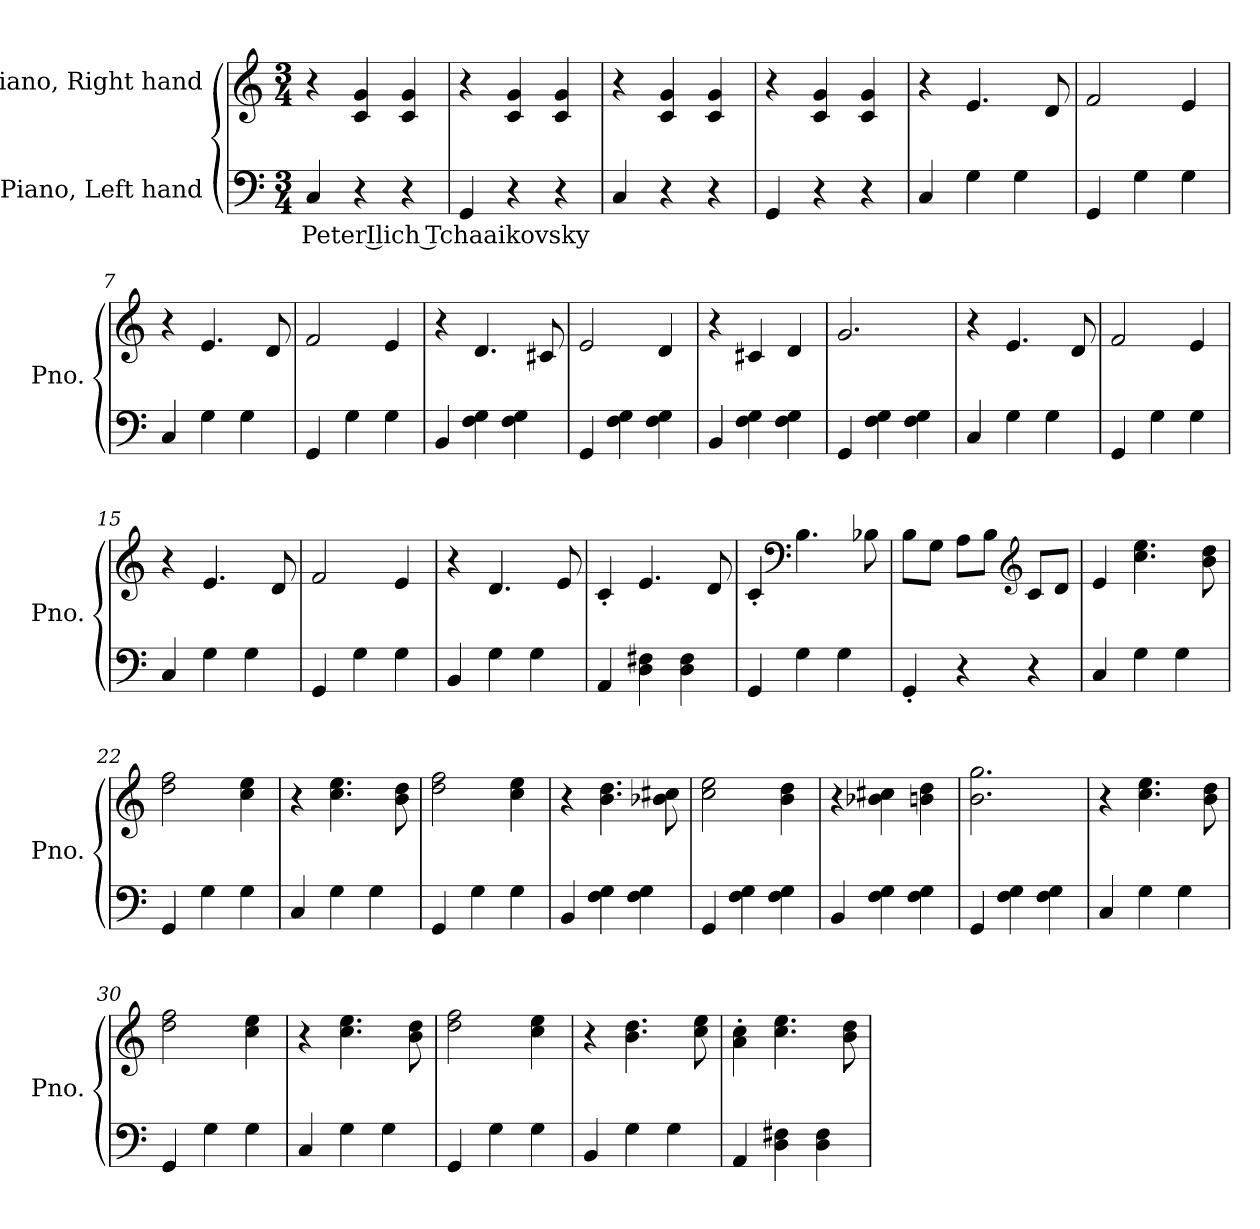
**kern	**text	**kern
*part2	*part2	*part1
*staff2	*staff2	*staff1
*I"Piano, Left hand	*	*I"Piano, Right hand
*I'Pno.	*	*I'Pno.
*clefF4	*	*clefG2
*k[]	*	*k[]
*M3/4	*	*M3/4
*MM120	*	*MM120
=1	=1	=1
!	!LO:LY:b	!
4C/	Peter Ilich Tchaaikovsky	4r
4r	.	4c/ 4g/
4r	.	4c/ 4g/
=2	=2	=2
4GG/	.	4r
4r	.	4c/ 4g/
4r	.	4c/ 4g/
=3	=3	=3
4C/	.	4r
4r	.	4c/ 4g/
4r	.	4c/ 4g/
=4	=4	=4
4GG/	.	4r
4r	.	4c/ 4g/
4r	.	4c/ 4g/
=5	=5	=5
4C/	.	4r
4G\	.	4.e/
4G\	.	.
.	.	8d/
!!LO:LB:g=z
=6	=6	=6
4GG/	.	2f/
4G\	.	.
4G\	.	4e/
=7	=7	=7
4C/	.	4r
4G\	.	4.e/
4G\	.	.
.	.	8d/
=8	=8	=8
4GG/	.	2f/
4G\	.	.
4G\	.	4e/
=9	=9	=9
4BB/	.	4r
4F\ 4G\	.	4.d/
4F\ 4G\	.	.
.	.	8c#X/
=10	=10	=10
4GG/	.	2e/
4F\ 4G\	.	.
4F\ 4G\	.	4d/
=11	=11	=11
4BB/	.	4r
4F\ 4G\	.	4c#X/
4F\ 4G\	.	4d/
=12	=12	=12
4GG/	.	2.g/
4F\ 4G\	.	.
4F\ 4G\	.	.
=13	=13	=13
4C/	.	4r
4G\	.	4.e/
4G\	.	.
.	.	8d/
!!LO:LB:g=z
=14	=14	=14
4GG/	.	2f/
4G\	.	.
4G\	.	4e/
=15	=15	=15
4C/	.	4r
4G\	.	4.e/
4G\	.	.
.	.	8d/
=16	=16	=16
4GG/	.	2f/
4G\	.	.
4G\	.	4e/
=17	=17	=17
4BB/	.	4r
4G\	.	4.d/
4G\	.	.
.	.	8e/
=18	=18	=18
4AA/	.	4c'/
4D\ 4F#X\	.	4.e/
4D\ 4F#\	.	.
.	.	8d/
=19	=19	=19
4GG/	.	4c'/
*	*	*clefF4
4G\	.	4.B\
4G\	.	.
.	.	8B-X\
=20	=20	=20
4GG'/	.	8B\L
.	.	8G\J
4r	.	8A\L
.	.	8B\J
*	*	*clefG2
4r	.	8c/L
.	.	8d/J
=21	=21	=21
4C/	.	4e/
4G\	.	4.cc\ 4.ee\
4G\	.	.
.	.	8b\ 8dd\
!!LO:LB:g=z
=22	=22	=22
4GG/	.	2dd\ 2ff\
4G\	.	.
4G\	.	4cc\ 4ee\
=23	=23	=23
4C/	.	4r
4G\	.	4.cc\ 4.ee\
4G\	.	.
.	.	8b\ 8dd\
=24	=24	=24
4GG/	.	2dd\ 2ff\
4G\	.	.
4G\	.	4cc\ 4ee\
=25	=25	=25
4BB/	.	4r
4F\ 4G\	.	4.b\ 4.dd\
4F\ 4G\	.	.
.	.	8b-X\ 8cc#X\
=26	=26	=26
4GG/	.	2cc\ 2ee\
4F\ 4G\	.	.
4F\ 4G\	.	4b\ 4dd\
=27	=27	=27
4BB/	.	4r
4F\ 4G\	.	4b-X\ 4cc#X\
4F\ 4G\	.	4bn\ 4dd\
=28	=28	=28
4GG/	.	2.b\ 2.gg\
4F\ 4G\	.	.
4F\ 4G\	.	.
=29	=29	=29
4C/	.	4r
4G\	.	4.cc\ 4.ee\
4G\	.	.
.	.	8b\ 8dd\
!!LO:LB:g=z
=30	=30	=30
4GG/	.	2dd\ 2ff\
4G\	.	.
4G\	.	4cc\ 4ee\
=31	=31	=31
4C/	.	4r
4G\	.	4.cc\ 4.ee\
4G\	.	.
.	.	8b\ 8dd\
=32	=32	=32
4GG/	.	2dd\ 2ff\
4G\	.	.
4G\	.	4cc\ 4ee\
=33	=33	=33
4BB/	.	4r
4G\	.	4.b\ 4.dd\
4G\	.	.
.	.	8cc\ 8ee\
=34	=34	=34
4AA/	.	4a\' 4cc\'
4D\ 4F#X\	.	4.cc\ 4.ee\
4D\ 4F#\	.	.
.	.	8b\ 8dd\
=	=	=
*-	*-	*-
